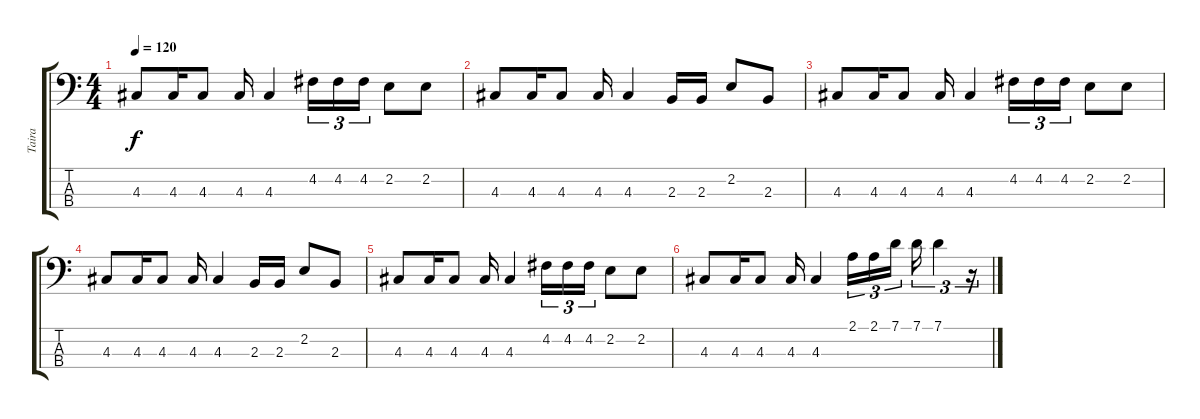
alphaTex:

\track ("Taira" "Taira") {instrument electricbassfinger}
\staff {score tabs}
\tuning (G2 D2 A1 E1) {hide}
\ts (4 4)
\tempo 120
\clef f4
\ks c
4.3.8{dy f} 4.3.16 4.3.8 4.3.16 4.3.4 4.2.16{tu (3 2)} 4.2.16{tu (3 2)} 4.2.16{tu (3 2)} 2.2.8 2.2.8 |
4.3.8 4.3.16 4.3.8 4.3.16 4.3.4 2.3.16 2.3.16 2.2.8 2.3.8 |
4.3.8 4.3.16 4.3.8 4.3.16 4.3.4 4.2.16{tu (3 2)} 4.2.16{tu (3 2)} 4.2.16{tu (3 2)} 2.2.8 2.2.8 |
4.3.8 4.3.16 4.3.8 4.3.16 4.3.4 2.3.16 2.3.16 2.2.8 2.3.8 |
4.3.8 4.3.16 4.3.8 4.3.16 4.3.4 4.2.16{tu (3 2)} 4.2.16{tu (3 2)} 4.2.16{tu (3 2)} 2.2.8 2.2.8 |
4.3.8 4.3.16 4.3.8 4.3.16 4.3.4 2.1.16{tu (3 2)} 2.1.16{tu (3 2)} 7.1.16{tu (3 2)} 7.1.16{tu (3 2)} 7.1.4{tu (3 2)} r.16{tu (3 2)}
